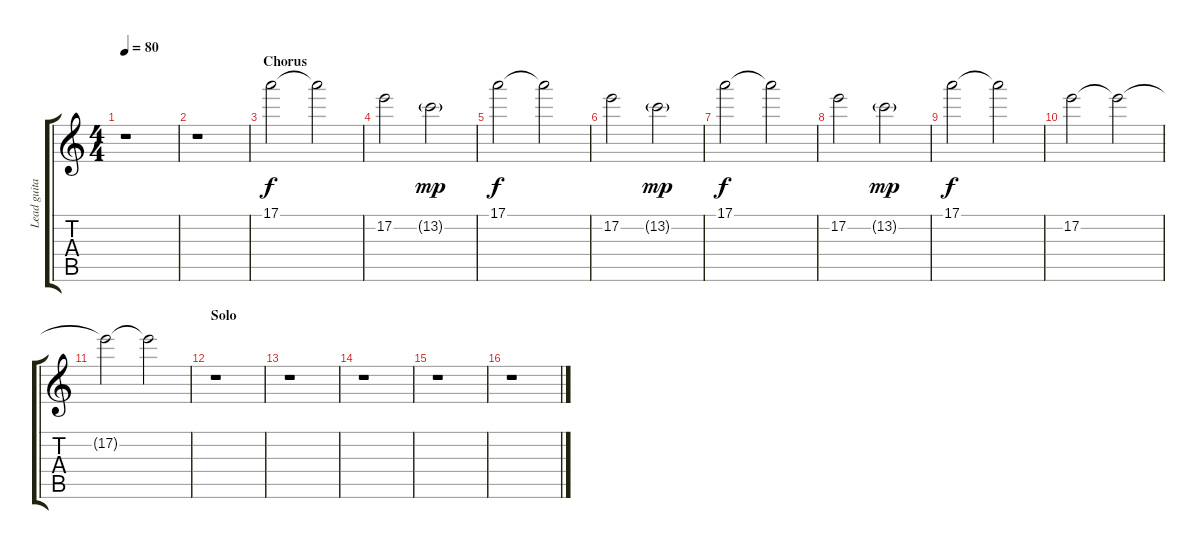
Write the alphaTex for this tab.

\track ("Lead guitar 1" "Lead guita") {instrument distortionguitar}
\staff {score tabs}
\tuning (E4 B3 G3 D3 A2 E2) {hide}
\ts (4 4)
\tempo 80
\clef g2
\ks c
r.1{dy f} |
r.1 |
\section ("" "Chorus")
17.1.2 17.1{t}.2 |
17.2.2 13.2{g}.2{dy mp} |
17.1.2{dy f} 17.1{t}.2 |
17.2.2 13.2{g}.2{dy mp} |
17.1.2{dy f} 17.1{t}.2 |
17.2.2 13.2{g}.2{dy mp} |
17.1.2{dy f} 17.1{t}.2 |
17.2.2 17.2{t}.2{volume 7} |
17.2{t}.2{volume 4} 17.2{t}.2{volume 2} |
\section ("" "Solo")
r.1 |
r.1 |
r.1 |
r.1 |
r.1
